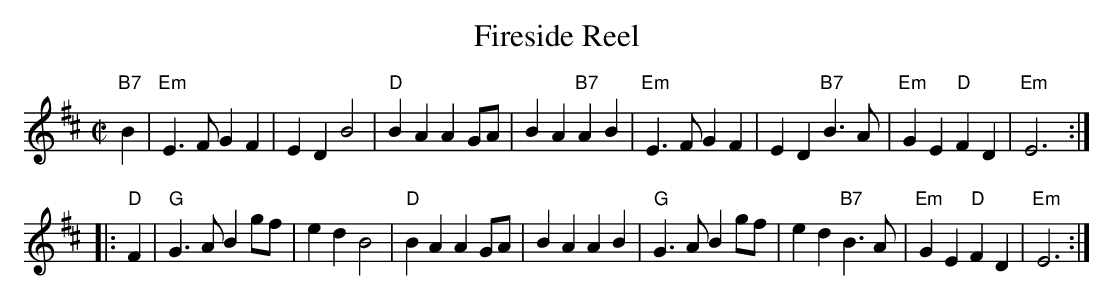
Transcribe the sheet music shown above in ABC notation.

X:1
T: Fireside Reel
M: C|
L: 1/4
K: EDor
"B7"B\
|  "Em"E>F GF \
| ED B2 \
| "D"BA AG/A/ \
| BA "B7"AB \
|  "Em"E>F GF \
| ED "B7"B>A \
| "Em"GE "D"FD \
| "Em"E3 :|
|: "D"F \
|  "G"G>A Bg/f/ \
| ed B2 \
| "D"BA AG/A/ \
| BA AB \
|  "G"G>A Bg/f/ \
| ed "B7"B>A \
| "Em"GE "D"FD \
| "Em"E3 :|
